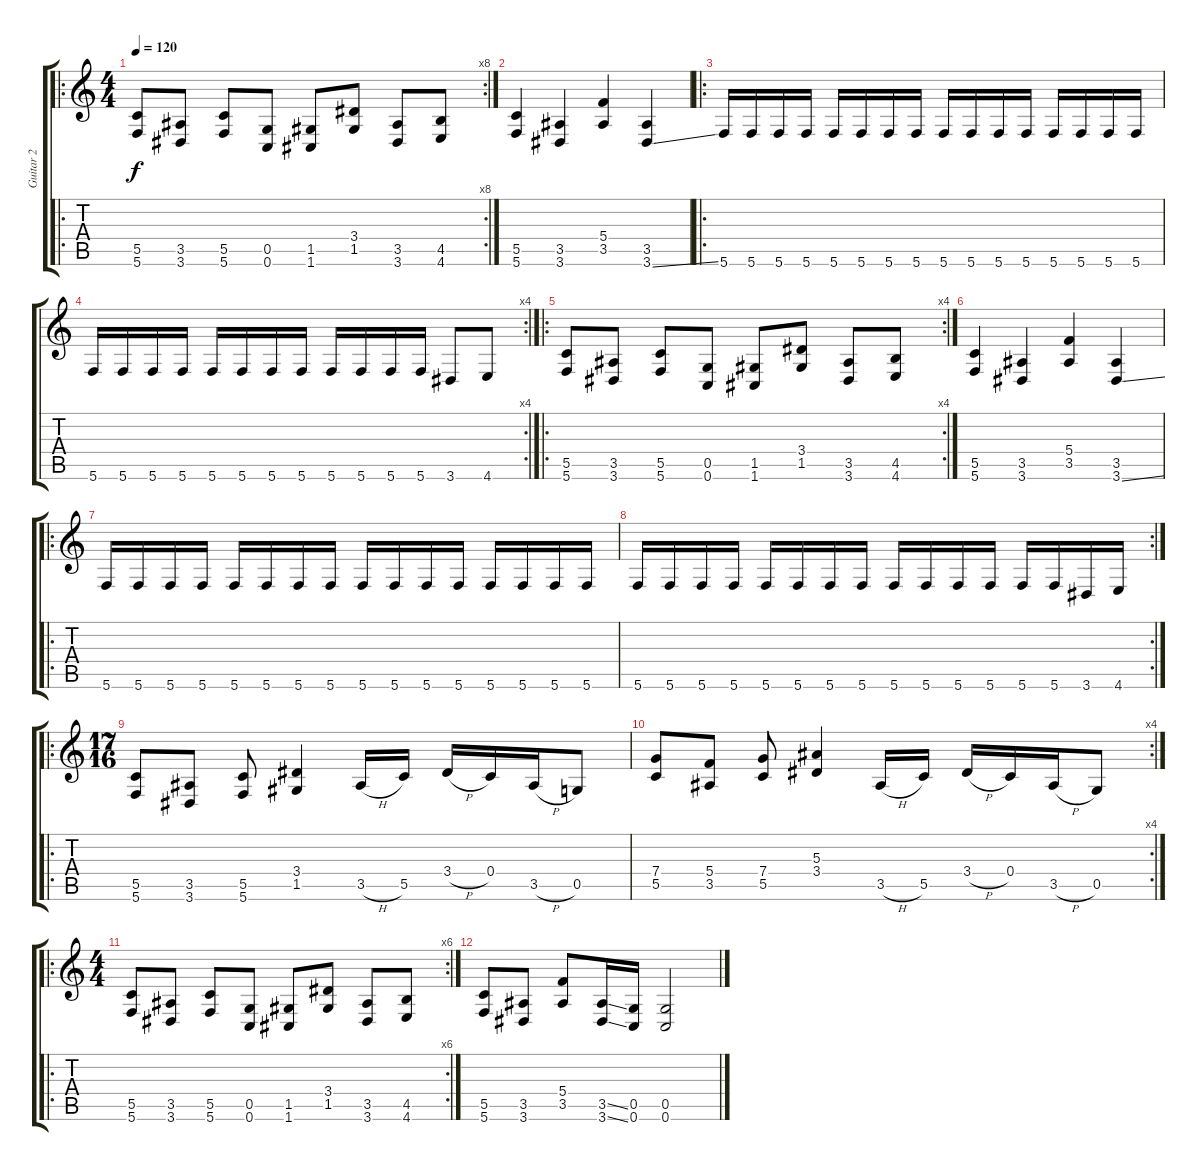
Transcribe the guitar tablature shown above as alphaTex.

\track ("Guitar 2" "Guitar 2") {instrument distortionguitar}
\staff {score tabs}
\tuning (D4 A3 F3 C3 G2 C2) {hide}
\ro
\rc 8
\ts (4 4)
\tempo 120
\clef g2
\ks c
(5.5 5.6).8{dy f instrument distortionguitar} (3.5 3.6).8 (5.5 5.6).8 (0.5 0.6).8 (1.5 1.6).8 (3.4 1.5).8 (3.5 3.6).8 (4.5 4.6).8 |
(5.5 5.6).4 (3.5 3.6).4 (5.4 3.5).4 (3.5 3.6{ss}).4 |
\ro
5.6.16 5.6.16 5.6.16 5.6.16 5.6.16 5.6.16 5.6.16 5.6.16 5.6.16 5.6.16 5.6.16 5.6.16 5.6.16 5.6.16 5.6.16 5.6.16 |
\rc 4
5.6.16 5.6.16 5.6.16 5.6.16 5.6.16 5.6.16 5.6.16 5.6.16 5.6.16 5.6.16 5.6.16 5.6.16 3.6.8 4.6.8 |
\ro
\rc 4
(5.5 5.6).8 (3.5 3.6).8 (5.5 5.6).8 (0.5 0.6).8 (1.5 1.6).8 (3.4 1.5).8 (3.5 3.6).8 (4.5 4.6).8 |
(5.5 5.6).4 (3.5 3.6).4 (5.4 3.5).4 (3.5 3.6{ss}).4 |
\ro
5.6.16 5.6.16 5.6.16 5.6.16 5.6.16 5.6.16 5.6.16 5.6.16 5.6.16 5.6.16 5.6.16 5.6.16 5.6.16 5.6.16 5.6.16 5.6.16 |
\rc 2
5.6.16 5.6.16 5.6.16 5.6.16 5.6.16 5.6.16 5.6.16 5.6.16 5.6.16 5.6.16 5.6.16 5.6.16 5.6.16 5.6.16 3.6.16 4.6.16 |
\ro
\ts (17 16)
(5.5 5.6).8 (3.5 3.6).8 (5.5 5.6).8 (3.4 1.5).4 3.5{h}.16 5.5.16 3.4{h}.16 0.4.16 3.5{h}.16 0.5.8 |
\rc 4
(7.4 5.5).8 (5.4 3.5).8 (7.4 5.5).8 (5.3 3.4).4 3.5{h}.16 5.5.16 3.4{h}.16 0.4.16 3.5{h}.16 0.5.8 |
\ro
\rc 6
\ts (4 4)
(5.5 5.6).8 (3.5 3.6).8 (5.5 5.6).8 (0.5 0.6).8 (1.5 1.6).8 (3.4 1.5).8 (3.5 3.6).8 (4.5 4.6).8 |
(5.5 5.6).8 (3.5 3.6).8 (5.4 3.5).8 (3.5{ss} 3.6{ss}).16 (0.5 0.6).16 (0.5 0.6).2
